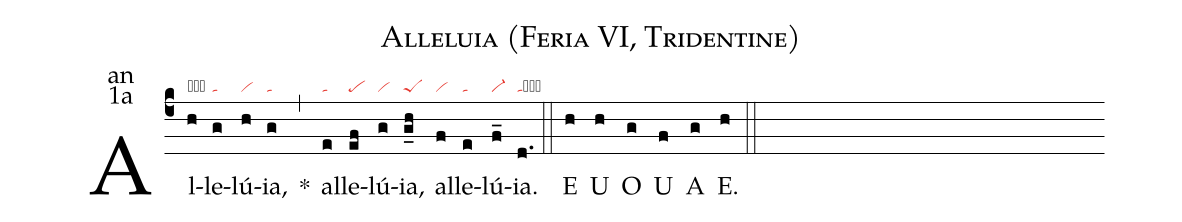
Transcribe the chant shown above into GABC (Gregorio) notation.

name:Alleluia (Feria VI, Tridentine);
office-part:an;
mode:1a;
nabc-lines:1;
%%
(c4) Al(h|obvi)le(g|ta)lú(h|vi){ia},(g|ta) <sp>*</sp>(,) al(e|ta)le(ef|pe)lú(g|vi){ia},(g_h|peS) al(f|vi)le(e|ta)lú(f_|vi-){ia}.(d.|tacb) (::) <eu>E(h) U(h) O(g) U(f) A(g) E.(h) </eu>(::)
